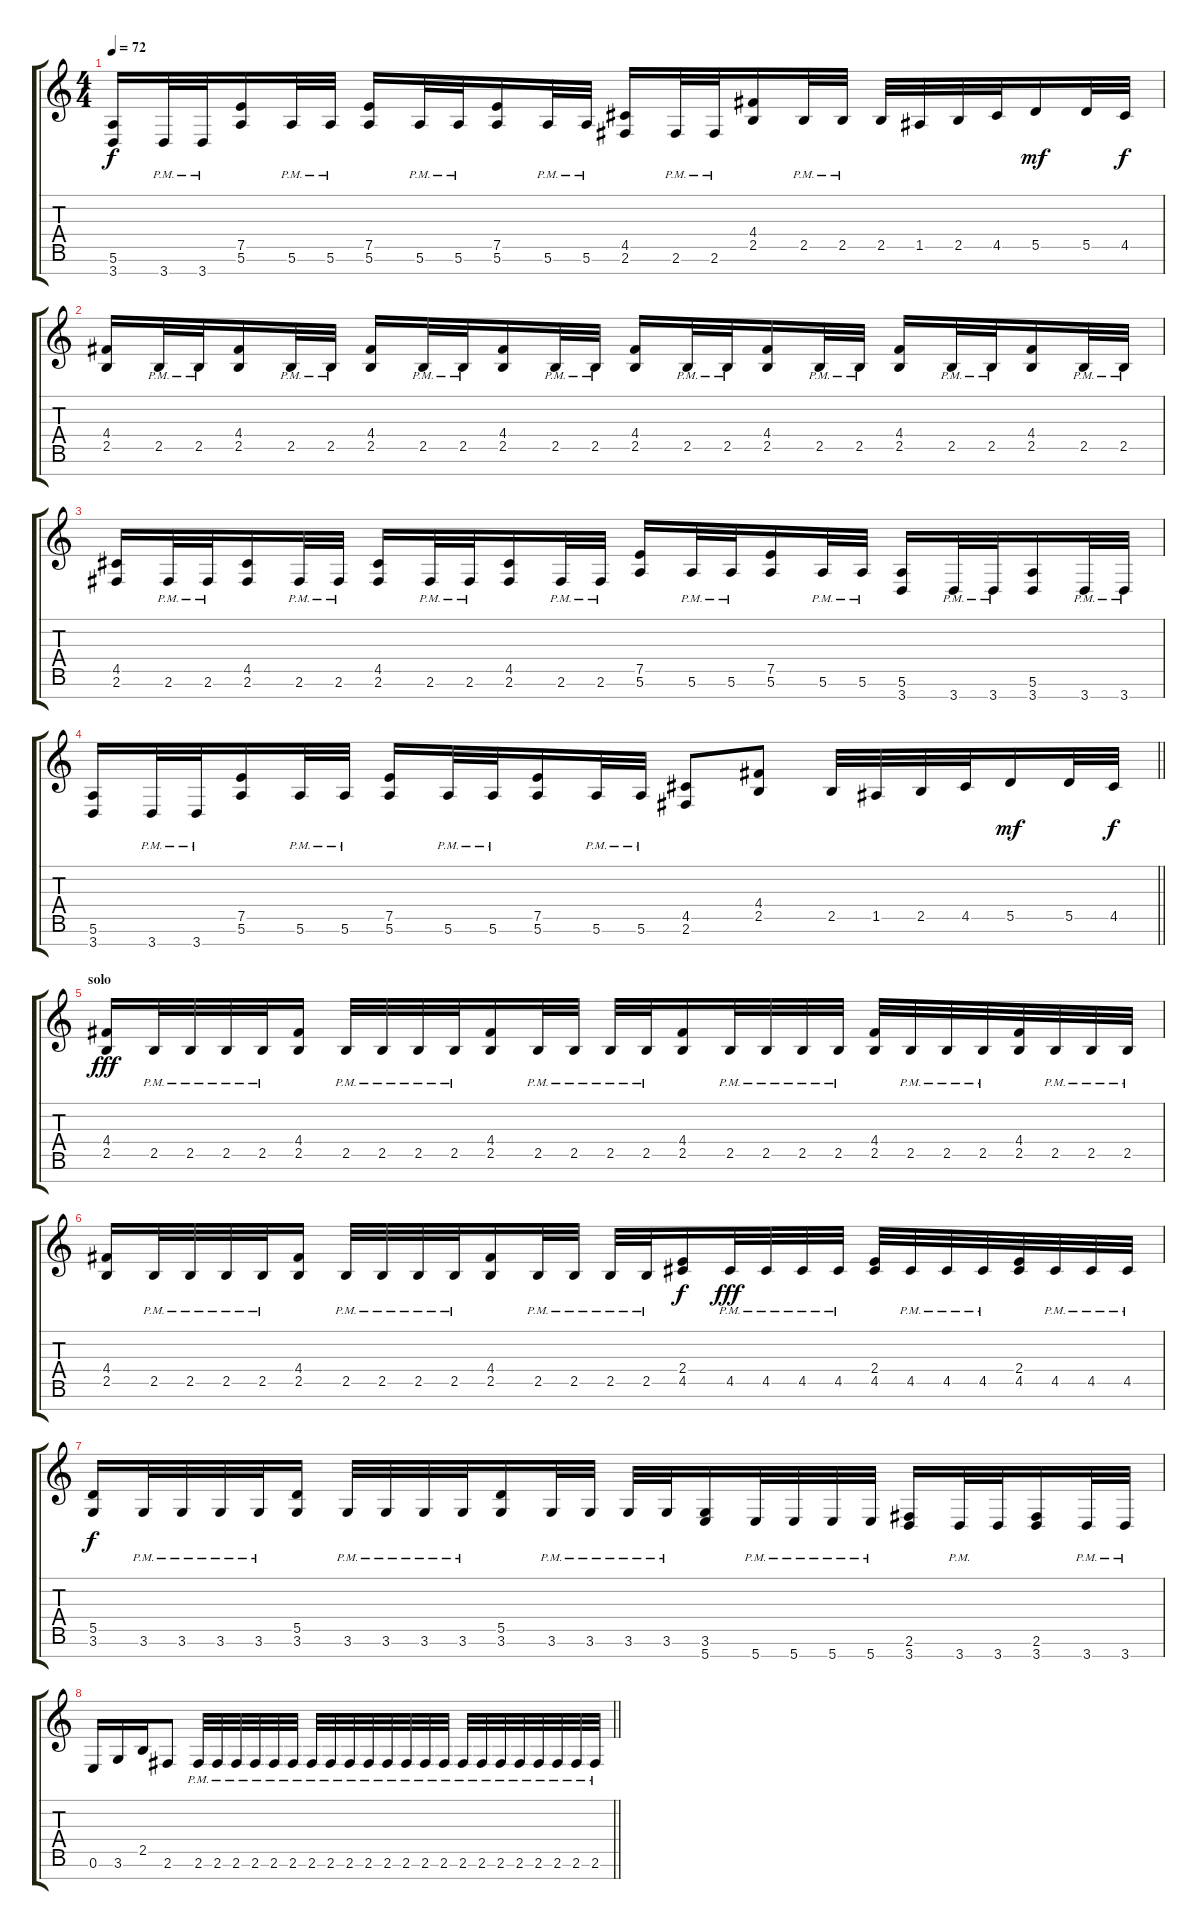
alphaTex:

\track "" {instrument overdrivenguitar}
\staff {score tabs}
\tuning (E4 B3 G3 D3 A2 E2 B1) {hide}
\ts (4 4)
\tempo 72
\clef g2
\ks c
(5.6 3.7).16{dy f} 3.7{pm}.32 3.7{pm}.32 (7.5 5.6).16 5.6{pm}.32 5.6{pm}.32 (7.5 5.6).16 5.6{pm}.32 5.6{pm}.32 (7.5 5.6).16 5.6{pm}.32 5.6{pm}.32 (4.5 2.6).16 2.6{pm}.32 2.6{pm}.32 (4.4 2.5).16 2.5{pm}.32 2.5{pm}.32 2.5.32 1.5.32 2.5.32 4.5.32 5.5.16{dy mf} 5.5.32 4.5.32{dy f} |
(4.4 2.5).16 2.5{pm}.32 2.5{pm}.32 (4.4 2.5).16 2.5{pm}.32 2.5{pm}.32 (4.4 2.5).16 2.5{pm}.32 2.5{pm}.32 (4.4 2.5).16 2.5{pm}.32 2.5{pm}.32 (4.4 2.5).16 2.5{pm}.32 2.5{pm}.32 (4.4 2.5).16 2.5{pm}.32 2.5{pm}.32 (4.4 2.5).16 2.5{pm}.32 2.5{pm}.32 (4.4 2.5).16 2.5{pm}.32 2.5{pm}.32 |
(4.5 2.6).16 2.6{pm}.32 2.6{pm}.32 (4.5 2.6).16 2.6{pm}.32 2.6{pm}.32 (4.5 2.6).16 2.6{pm}.32 2.6{pm}.32 (4.5 2.6).16 2.6{pm}.32 2.6{pm}.32 (7.5 5.6).16 5.6{pm}.32 5.6{pm}.32 (7.5 5.6).16 5.6{pm}.32 5.6{pm}.32 (5.6 3.7).16 3.7{pm}.32 3.7{pm}.32 (5.6 3.7).16 3.7{pm}.32 3.7{pm}.32 |
\barLineRight lightlight
(5.6 3.7).16 3.7{pm}.32 3.7{pm}.32 (7.5 5.6).16 5.6{pm}.32 5.6{pm}.32 (7.5 5.6).16 5.6{pm}.32 5.6{pm}.32 (7.5 5.6).16 5.6{pm}.32 5.6{pm}.32 (4.5 2.6).8 (4.4 2.5).8 2.5.32 1.5.32 2.5.32 4.5.32 5.5.16{dy mf} 5.5.32 4.5.32{dy f} |
\section ("" "solo")
(4.4 2.5).16{dy fff balance 0} 2.5{pm}.32 2.5{pm}.32 2.5{pm}.32 2.5{pm}.32 (4.4 2.5).16 2.5{pm}.32 2.5{pm}.32 2.5{pm}.32 2.5{pm}.32 (4.4 2.5).16 2.5{pm}.32 2.5{pm}.32 2.5{pm}.32 2.5{pm}.32 (4.4 2.5).16 2.5{pm}.32 2.5{pm}.32 2.5{pm}.32 2.5{pm}.32 (4.4 2.5).32 2.5{pm}.32 2.5{pm}.32 2.5{pm}.32 (4.4 2.5).32 2.5{pm}.32 2.5{pm}.32 2.5{pm}.32 |
(4.4 2.5).16 2.5{pm}.32 2.5{pm}.32 2.5{pm}.32 2.5{pm}.32 (4.4 2.5).16 2.5{pm}.32 2.5{pm}.32 2.5{pm}.32 2.5{pm}.32 (4.4 2.5).16 2.5{pm}.32 2.5{pm}.32 2.5{pm}.32 2.5{pm}.32 (2.4 4.5).16{dy f} 4.5{pm}.32{dy fff} 4.5{pm}.32 4.5{pm}.32 4.5{pm}.32 (2.4 4.5).32 4.5{pm}.32 4.5{pm}.32 4.5{pm}.32 (2.4 4.5).32 4.5{pm}.32 4.5{pm}.32 4.5{pm}.32 |
(5.5 3.6).16{dy f} 3.6{pm}.32 3.6{pm}.32 3.6{pm}.32 3.6{pm}.32 (5.5 3.6).16 3.6{pm}.32 3.6{pm}.32 3.6{pm}.32 3.6{pm}.32 (5.5 3.6).16 3.6{pm}.32 3.6{pm}.32 3.6{pm}.32 3.6{pm}.32 (3.6 5.7).16 5.7{pm}.32 5.7{pm}.32 5.7{pm}.32 5.7{pm}.32 (2.6 3.7).16 3.7{pm}.32 3.7.32 (2.6 3.7).16 3.7{pm}.32 3.7{pm}.32 |
\barLineRight lightlight
0.6.16 3.6.16 2.5.16 2.6.8 2.6{pm}.32{volume 8 balance 8} 2.6{pm}.32 2.6{pm}.32 2.6{pm}.32 2.6{pm}.32 2.6{pm}.32 2.6{pm}.32 2.6{pm}.32 2.6{pm}.32 2.6{pm}.32 2.6{pm}.32 2.6{pm}.32 2.6{pm}.32 2.6{pm}.32 2.6{pm}.32 2.6{pm}.32 2.6{pm}.32 2.6{pm}.32 2.6{pm}.32 2.6{pm}.32 2.6{pm}.32 2.6{pm}.32
